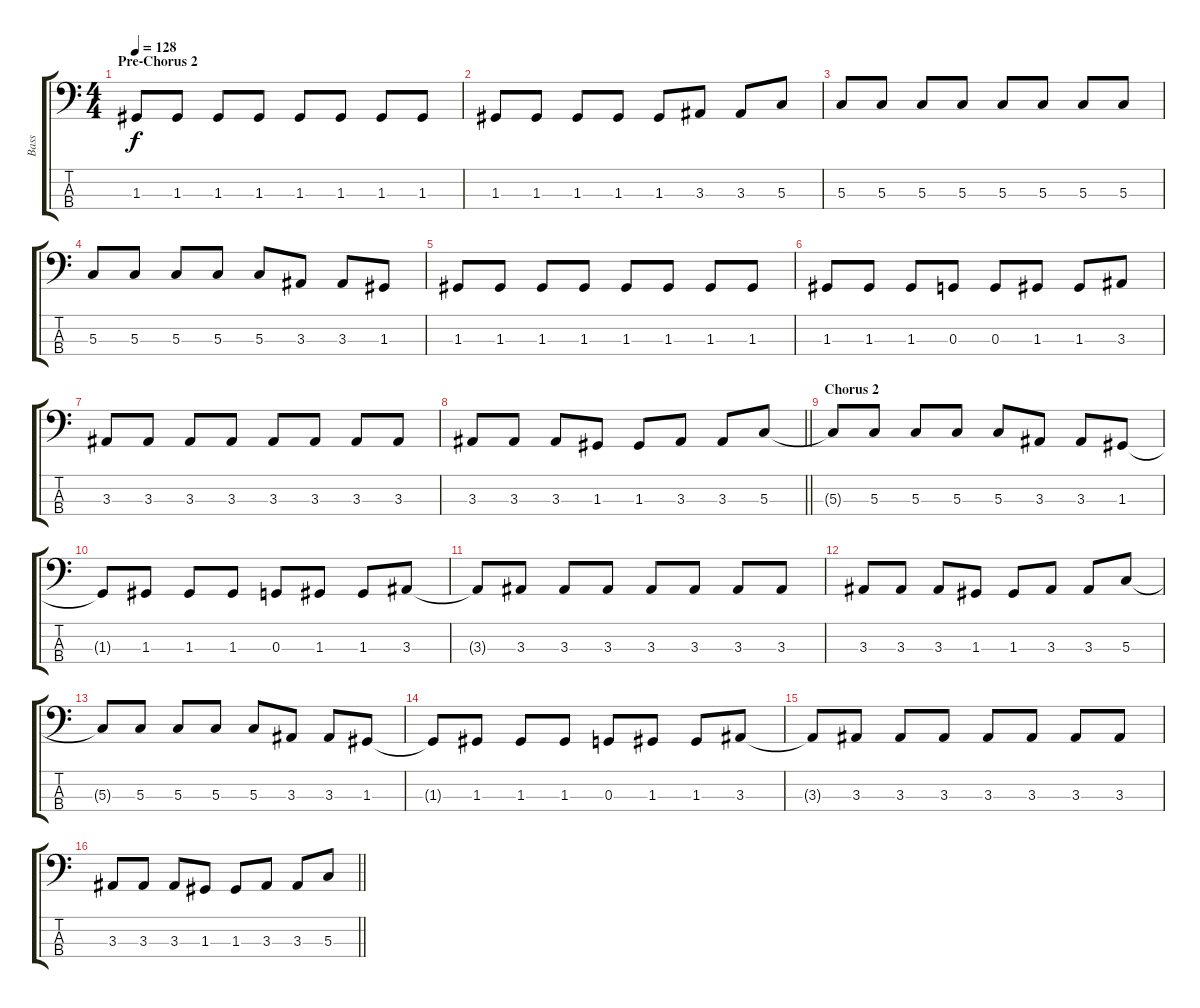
\track ("Bass" "Bass") {instrument electricbassfinger}
\staff {score tabs}
\tuning (F2 C2 G1 C1) {hide}
\ts (4 4)
\section ("" "Pre-Chorus 2")
\tempo 128
\clef f4
\ks c
1.3.8{dy f} 1.3.8 1.3.8 1.3.8 1.3.8 1.3.8 1.3.8 1.3.8 |
1.3.8 1.3.8 1.3.8 1.3.8 1.3.8 3.3.8 3.3.8 5.3.8 |
5.3.8 5.3.8 5.3.8 5.3.8 5.3.8 5.3.8 5.3.8 5.3.8 |
5.3.8 5.3.8 5.3.8 5.3.8 5.3.8 3.3.8 3.3.8 1.3.8 |
1.3.8 1.3.8 1.3.8 1.3.8 1.3.8 1.3.8 1.3.8 1.3.8 |
1.3.8 1.3.8 1.3.8 0.3.8 0.3.8 1.3.8 1.3.8 3.3.8 |
3.3.8 3.3.8 3.3.8 3.3.8 3.3.8 3.3.8 3.3.8 3.3.8 |
\barLineRight lightlight
3.3.8 3.3.8 3.3.8 1.3.8 1.3.8 3.3.8 3.3.8 5.3.8 |
\section ("" "Chorus 2")
5.3{t}.8 5.3.8 5.3.8 5.3.8 5.3.8 3.3.8 3.3.8 1.3.8 |
1.3{t}.8 1.3.8 1.3.8 1.3.8 0.3.8 1.3.8 1.3.8 3.3.8 |
3.3{t}.8 3.3.8 3.3.8 3.3.8 3.3.8 3.3.8 3.3.8 3.3.8 |
3.3.8 3.3.8 3.3.8 1.3.8 1.3.8 3.3.8 3.3.8 5.3.8 |
5.3{t}.8 5.3.8 5.3.8 5.3.8 5.3.8 3.3.8 3.3.8 1.3.8 |
1.3{t}.8 1.3.8 1.3.8 1.3.8 0.3.8 1.3.8 1.3.8 3.3.8 |
3.3{t}.8 3.3.8 3.3.8 3.3.8 3.3.8 3.3.8 3.3.8 3.3.8 |
\barLineRight lightlight
3.3.8 3.3.8 3.3.8 1.3.8 1.3.8 3.3.8 3.3.8 5.3.8
